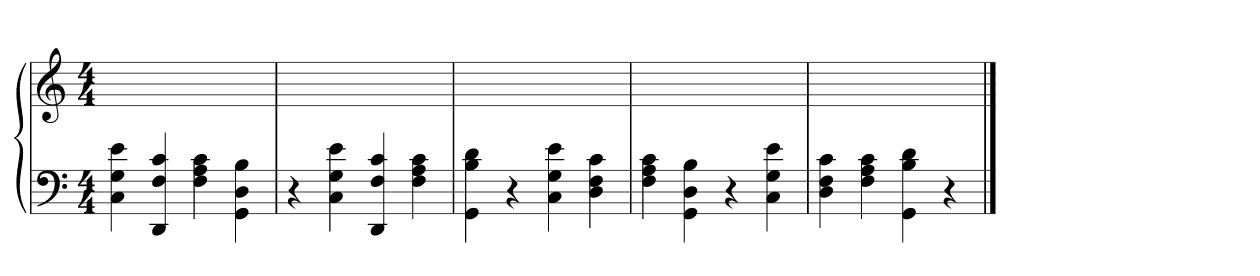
**kern	**kern
*part2	*part1
*staff2	*staff1
*clefF4	*clefG2
*k[]	*k[]
*C:	*C:
*M4/4	*M4/4
*MM60	*MM60
=1	=1
4C 4G 4e	1ryy
4DD 4F 4c	.
4F 4A 4c	.
4GG 4D 4B	.
=2	=2
4r	1ryy
4C 4G 4e	.
4DD 4F 4c	.
4F 4A 4c	.
=3	=3
4GG 4B 4d	1ryy
4r	.
4C 4G 4e	.
4D 4F 4c	.
=4	=4
4F 4A 4c	1ryy
4GG 4D 4B	.
4r	.
4C 4G 4e	.
=5	=5
4D 4F 4c	1ryy
4F 4A 4c	.
4GG 4B 4d	.
4r	.
==	==
*-	*-
